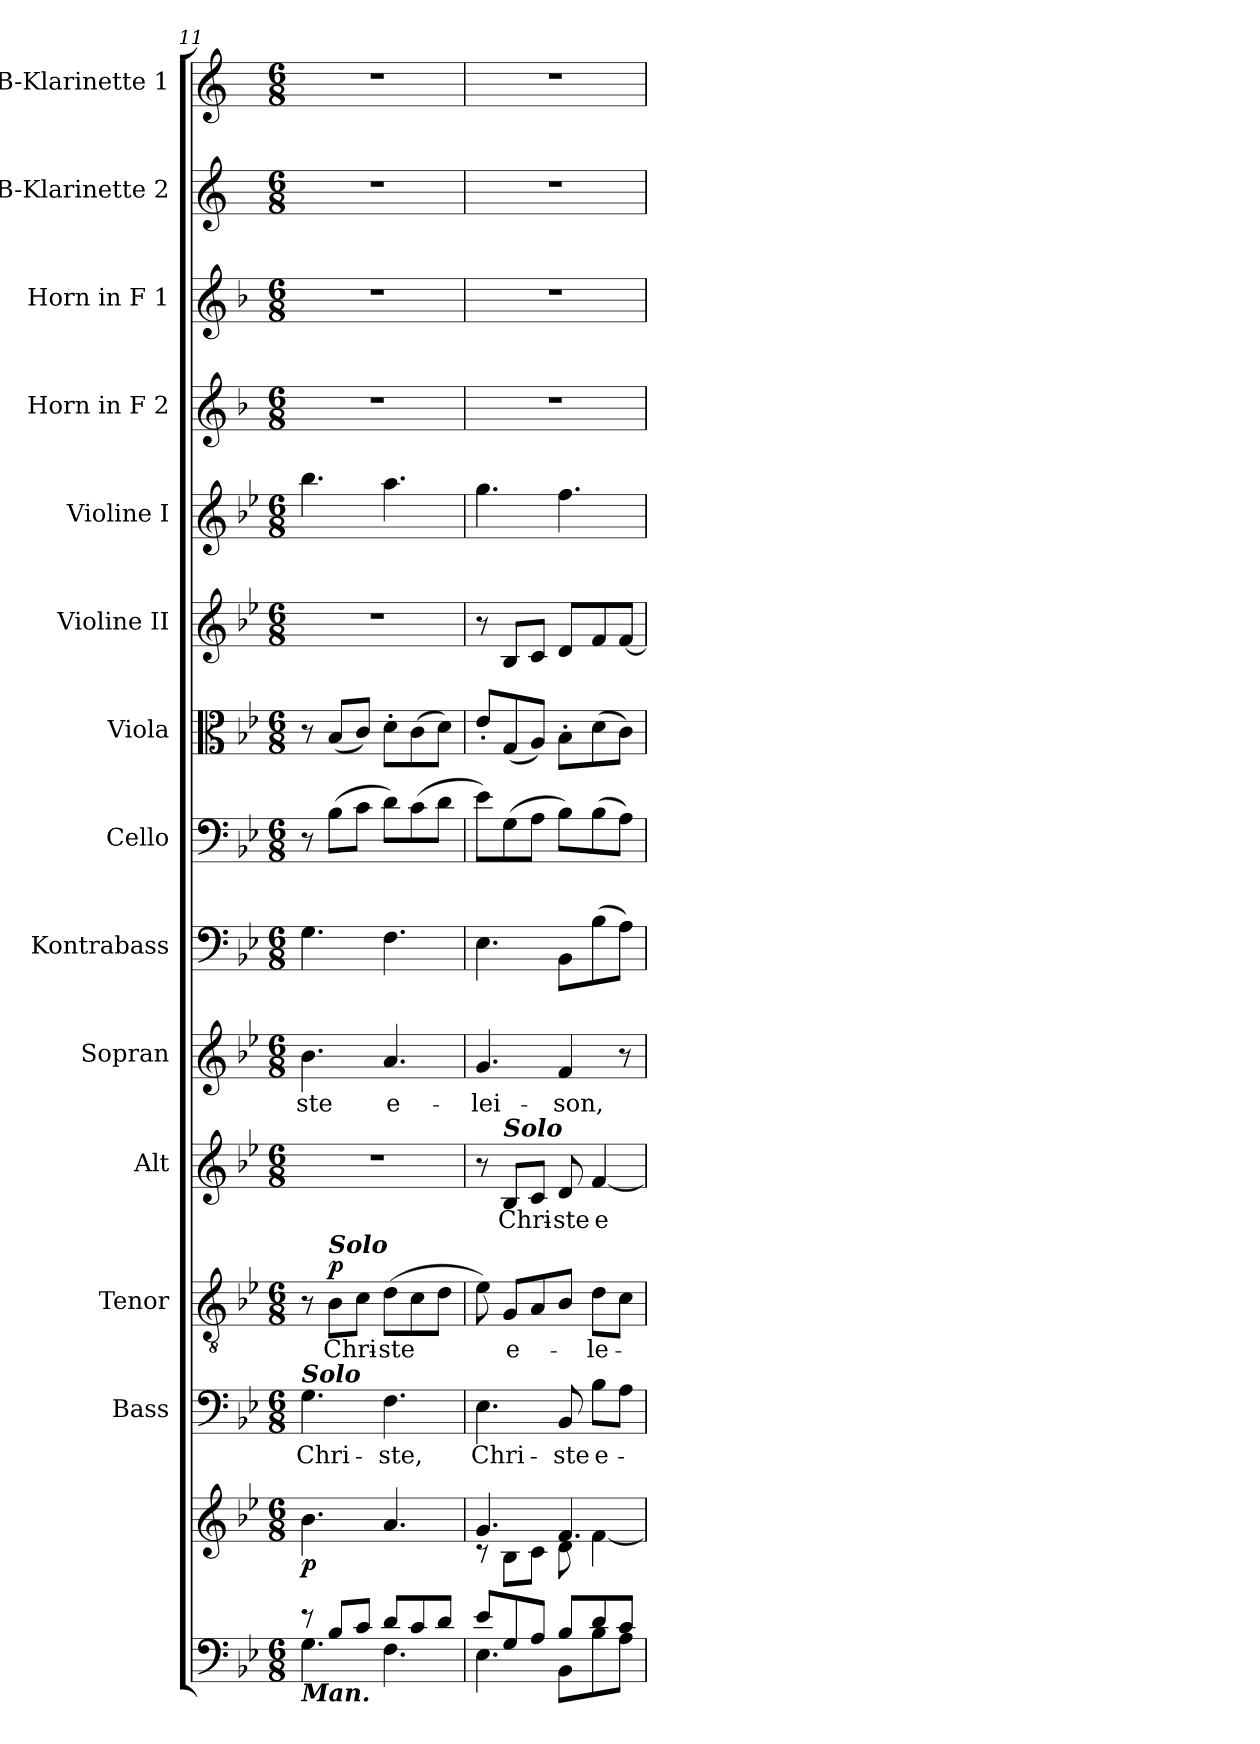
**kern	**kern	**dynam	**kern	**text	**kern	**text	**dynam	**kern	**text	**kern	**text	**kern	**kern	**kern	**kern	**kern	**kern	**kern	**kern	**kern
*part14	*part14	*part14	*part13	*part13	*part12	*part12	*part12	*part11	*part11	*part10	*part10	*part9	*part8	*part7	*part6	*part5	*part4	*part3	*part2	*part1
*staff15	*staff14	*staff14/15	*staff13	*staff13	*staff12	*staff12	*staff12	*staff11	*staff11	*staff10	*staff10	*staff9	*staff8	*staff7	*staff6	*staff5	*staff4	*staff3	*staff2	*staff1
*	*	*	*I"Bass	*	*I"Tenor	*	*	*I"Alt	*	*I"Sopran	*	*I"Kontrabass	*I"Cello	*I"Viola	*I"Violine II	*I"Violine I	*I"Horn in F 2	*I"Horn in F 1	*I"B-Klarinette 2	*I"B-Klarinette 1
*	*	*	*I'B.	*	*I'T.	*	*	*I'A.	*	*I'S.	*	*I'Kb.	*	*I'Vla.	*I'Vl. II	*I'Vl. I	*	*	*I'B Kl. 2	*I'B Kl. 1
*clefF4	*clefG2	*	*clefF4	*	*clefGv2	*	*	*clefG2	*	*clefG2	*	*clefF4	*clefF4	*clefC3	*clefG2	*clefG2	*clefG2	*clefG2	*clefG2	*clefG2
*	*	*	*	*	*	*	*	*	*	*	*	*ITrd7c12	*	*	*	*	*ITrd4c7	*ITrd4c7	*ITrd1c2	*ITrd1c2
*k[b-e-]	*k[b-e-]	*	*k[b-e-]	*	*k[b-e-]	*	*	*k[b-e-]	*	*k[b-e-]	*	*k[b-e-]	*k[b-e-]	*k[b-e-]	*k[b-e-]	*k[b-e-]	*k[b-e-]	*k[b-e-]	*k[b-e-]	*k[b-e-]
*B-:	*B-:	*	*B-:	*	*B-:	*	*	*B-:	*	*B-:	*	*B-:	*B-:	*B-:	*B-:	*B-:	*B-:	*B-:	*B-:	*B-:
*M6/8	*M6/8	*	*M6/8	*	*M6/8	*	*	*M6/8	*	*M6/8	*	*M6/8	*M6/8	*M6/8	*M6/8	*M6/8	*M6/8	*M6/8	*M6/8	*M6/8
=11	=11	=11	=11	=11	=11	=11	=11	=11	=11	=11	=11	=11	=11	=11	=11	=11	=11	=11	=11	=11
*^	*	*	*	*	*	*	*	*	*	*	*	*	*	*	*	*	*	*	*	*
!	!	!	!	!LO:TX:a:Bi:t=Solo	!	!	!	!	!	!	!	!	!	!	!	!	!	!	!	!	!
!LO:TX:b:Bi:t=Man.	!	!	!	!	!	!	!	!	!	!	!	!	!	!	!	!	!	!	!	!	!
!	!	!	!LO:DY:b	!	!LO:LY:b	!	!	!	!	!	!	!LO:LY:b	!	!	!	!	!	!	!	!	!
8rd	4.G\	4.b-\	p	4.G\	Chri-	8r	.	.	2.r	.	4.b-\	-ste	4.GG\	8r	8r	2.r	4.bb-\	2.r	2.r	2.r	2.r
!	!	!	!	!	!	!LO:TX:a:Bi:t=Solo	!	!	!	!	!	!	!	!	!	!	!	!	!	!	!
!	!	!	!	!	!	!	!LO:LY:b	!LO:DY:a	!	!	!	!	!	!	!	!	!	!	!	!	!
8B-/L	.	.	.	.	.	8B-\L	Chri-	p	.	.	.	.	.	(>8B-\L	(<8B-/L	.	.	.	.	.	.
8c/J	.	.	.	.	.	8c\J	.	.	.	.	.	.	.	8c\J	8c/J)	.	.	.	.	.	.
!	!	!	!	!	!LO:LY:b	!	!LO:LY:b	!	!	!	!	!LO:LY:b	!	!	!	!	!	!	!	!	!
8d/L	4.F\	4.a/	.	4.F\	-ste,	(>8d\L	-ste	.	.	.	4.a/	e-	4.FF\	8d\L)	8d'>\L	.	4.aa\	.	.	.	.
8c/	.	.	.	.	.	8c\	.	.	.	.	.	.	.	(>8c\	(>8c\	.	.	.	.	.	.
8d/J	.	.	.	.	.	8d\J	.	.	.	.	.	.	.	8d\J	8d\J)	.	.	.	.	.	.
=12	=12	=12	=12	=12	=12	=12	=12	=12	=12	=12	=12	=12	=12	=12	=12	=12	=12	=12	=12	=12	=12
*	*	*^	*	*	*	*	*	*	*	*	*	*	*	*	*	*	*	*	*	*	*
!	!	!	!	!	!	!LO:LY:b	!	!	!	!	!	!	!LO:LY:b	!	!	!	!	!	!	!	!	!
8e-/L	4.E-\	4.g/	8rB	.	4.E-\	Chri-	8e-\)	.	.	8r	.	4.g/	-lei-	4.EE-\	8e-\L)	8e-'</L	8r	4.gg\	2.r	2.r	2.r	2.r
!	!	!	!	!	!	!	!	!	!	!LO:TX:a:Bi:t=Solo	!	!	!	!	!	!	!	!	!	!	!	!
!	!	!	!	!	!	!	!	!LO:LY:b	!	!	!LO:LY:b	!	!	!	!	!	!	!	!	!	!	!
8G/	.	.	8B-\L	.	.	.	8G/L	e-	.	8B-/L	Chri-	.	.	.	(>8G\	(<8G/	8B-/L	.	.	.	.	.
8A/J	.	.	8c\J	.	.	.	8A/	.	.	8c/J	.	.	.	.	8A\J	8A/J)	8c/J	.	.	.	.	.
!	!	!	!	!	!	!LO:LY:b	!	!	!	!	!LO:LY:b	!	!LO:LY:b	!	!	!	!	!	!	!	!	!
8B-/L	8BB-\L	4.f/	8d\	.	8BB-/	-ste	8B-/J	.	.	8d/	-ste	4f/	-son,	8BBB-\L	8B-\L)	8B-'>\L	8d/L	4.ff\	.	.	.	.
!	!	!	!	!	!	!LO:LY:b	!	!LO:LY:b	!	!	!LO:LY:b	!	!	!	!	!	!	!	!	!	!	!
8d/	8B-\	.	[<4f\	.	8B-\L	e-	8d\L	-le-	.	[4f/	e-	.	.	(>8BB-\	(>8B-\	(>8d\	8f/	.	.	.	.	.
8c/J	8A\J	.	.	.	8A\J	.	8c\J	.	.	.	.	8r	.	8AA\J)	8A\J)	8c\J)	[8f/J	.	.	.	.	.
*v	*v	*	*	*	*	*	*	*	*	*	*	*	*	*	*	*	*	*	*	*	*	*
*	*v	*v	*	*	*	*	*	*	*	*	*	*	*	*	*	*	*	*	*	*	*
=	=	=	=	=	=	=	=	=	=	=	=	=	=	=	=	=	=	=	=	=
*-	*-	*-	*-	*-	*-	*-	*-	*-	*-	*-	*-	*-	*-	*-	*-	*-	*-	*-	*-	*-
